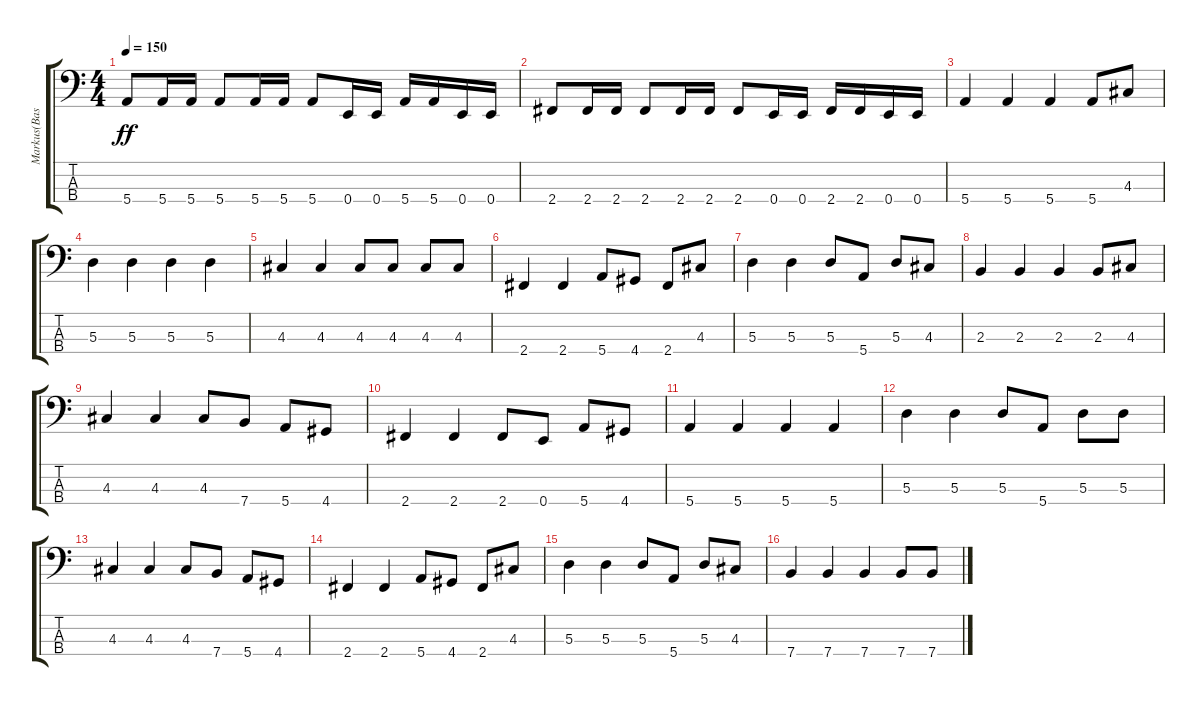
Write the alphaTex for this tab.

\track ("Markus(Bass)" "Markus(Bas") {instrument electricbassfinger}
\staff {score tabs}
\tuning (G2 D2 A1 E1) {hide}
\ts (4 4)
\tempo 150
\clef f4
\ks c
5.4.8{dy ff} 5.4.16 5.4.16 5.4.8 5.4.16 5.4.16 5.4.8 0.4.16 0.4.16 5.4.16 5.4.16 0.4.16 0.4.16 |
2.4.8 2.4.16 2.4.16 2.4.8 2.4.16 2.4.16 2.4.8 0.4.16 0.4.16 2.4.16 2.4.16 0.4.16 0.4.16 |
5.4.4 5.4.4 5.4.4 5.4.8 4.3.8 |
5.3.4 5.3.4 5.3.4 5.3.4 |
4.3.4 4.3.4 4.3.8 4.3.8 4.3.8 4.3.8 |
2.4.4 2.4.4 5.4.8 4.4.8 2.4.8 4.3.8 |
5.3.4 5.3.4 5.3.8 5.4.8 5.3.8 4.3.8 |
2.3.4 2.3.4 2.3.4 2.3.8 4.3.8 |
4.3.4 4.3.4 4.3.8 7.4.8 5.4.8 4.4.8 |
2.4.4 2.4.4 2.4.8 0.4.8 5.4.8 4.4.8 |
5.4.4 5.4.4 5.4.4 5.4.4 |
5.3.4 5.3.4 5.3.8 5.4.8 5.3.8 5.3.8 |
4.3.4 4.3.4 4.3.8 7.4.8 5.4.8 4.4.8 |
2.4.4 2.4.4 5.4.8 4.4.8 2.4.8 4.3.8 |
5.3.4 5.3.4 5.3.8 5.4.8 5.3.8 4.3.8 |
7.4.4 7.4.4 7.4.4 7.4.8 7.4.8
